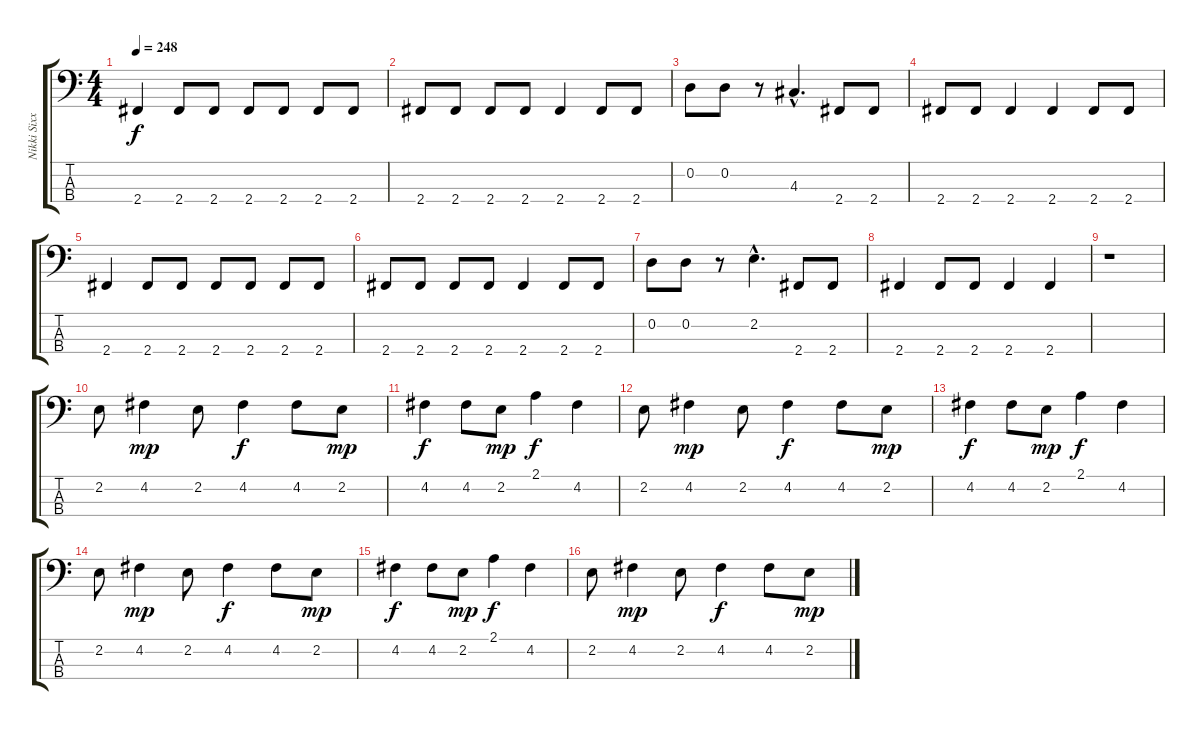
\track ("Nikki Sixx" "Nikki Sixx") {instrument electricbasspick}
\staff {score tabs}
\tuning (G2 D2 A1 E1) {hide}
\ts (4 4)
\tempo 248
\clef f4
\ks c
2.4.4{dy f} 2.4.8 2.4.8 2.4.8 2.4.8 2.4.8 2.4.8 |
2.4.8 2.4.8 2.4.8 2.4.8 2.4.4 2.4.8 2.4.8 |
0.2.8 0.2.8 r.8 4.3{hac}.4{d} 2.4.8 2.4.8 |
2.4.8 2.4.8 2.4.4 2.4.4 2.4.8 2.4.8 |
2.4.4 2.4.8 2.4.8 2.4.8 2.4.8 2.4.8 2.4.8 |
2.4.8 2.4.8 2.4.8 2.4.8 2.4.4 2.4.8 2.4.8 |
0.2.8 0.2.8 r.8 2.2{hac}.4{d} 2.4.8 2.4.8 |
2.4.4 2.4.8 2.4.8 2.4.4 2.4.4 |
r.1 |
2.2.8 4.2.4{dy mp} 2.2.8 4.2.4{dy f} 4.2.8 2.2.8{dy mp} |
4.2.4{dy f} 4.2.8 2.2.8{dy mp} 2.1.4{dy f} 4.2.4 |
2.2.8 4.2.4{dy mp} 2.2.8 4.2.4{dy f} 4.2.8 2.2.8{dy mp} |
4.2.4{dy f} 4.2.8 2.2.8{dy mp} 2.1.4{dy f} 4.2.4 |
2.2.8 4.2.4{dy mp} 2.2.8 4.2.4{dy f} 4.2.8 2.2.8{dy mp} |
4.2.4{dy f} 4.2.8 2.2.8{dy mp} 2.1.4{dy f} 4.2.4 |
2.2.8 4.2.4{dy mp} 2.2.8 4.2.4{dy f} 4.2.8 2.2.8{dy mp}
